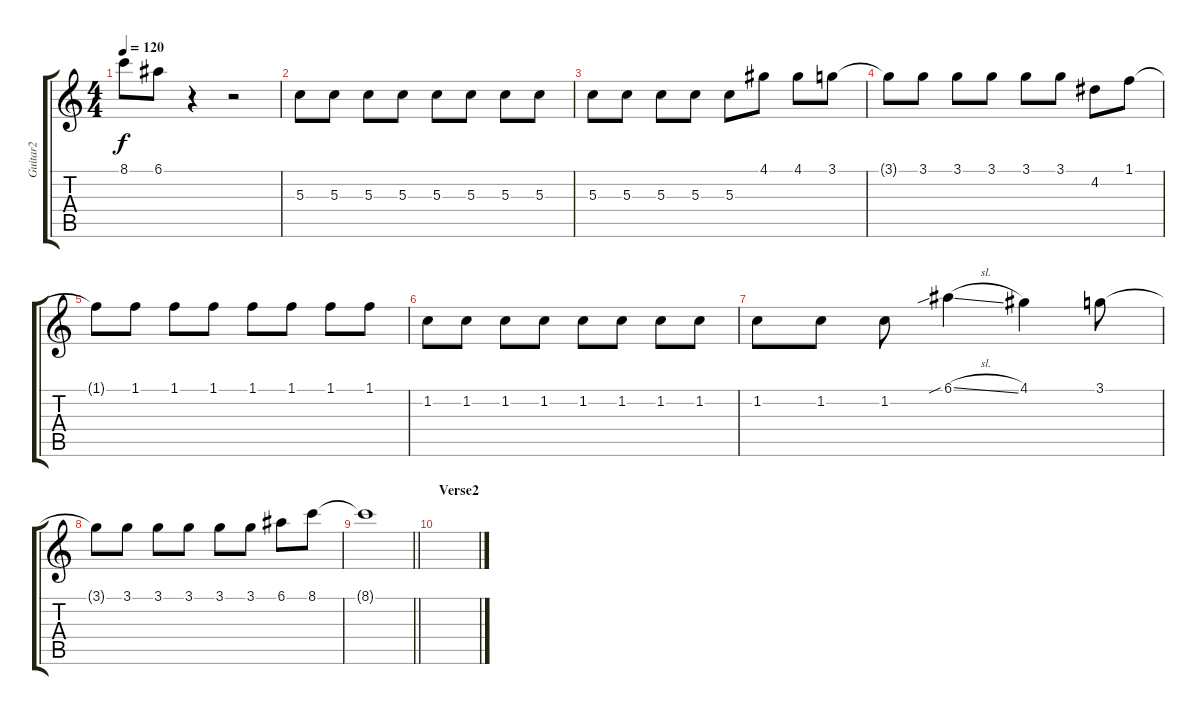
\track ("Guitar2" "Guitar2") {instrument overdrivenguitar}
\staff {score tabs}
\tuning (E4 B3 G3 D3 A2 E2) {hide}
\ts (4 4)
\tempo 120
\clef g2
\ks c
8.1{t}.8{dy f} 6.1.8 r.4 r.2 |
5.3.8 5.3.8 5.3.8 5.3.8 5.3.8 5.3.8 5.3.8 5.3.8 |
5.3.8 5.3.8 5.3.8 5.3.8 5.3.8 4.1.8 4.1.8 3.1.8 |
3.1{t}.8 3.1.8 3.1.8 3.1.8 3.1.8 3.1.8 4.2.8 1.1.8 |
1.1{t}.8 1.1.8 1.1.8 1.1.8 1.1.8 1.1.8 1.1.8 1.1.8 |
1.2.8 1.2.8 1.2.8 1.2.8 1.2.8 1.2.8 1.2.8 1.2.8 |
1.2.8 1.2.8 1.2.8 6.1{sib sl}.4 4.1.4 3.1.8 |
3.1{t}.8 3.1.8 3.1.8 3.1.8 3.1.8 3.1.8 6.1.8 8.1.8 |
\barLineRight lightlight
8.1{t}.1 |
\section ("" "Verse2")
